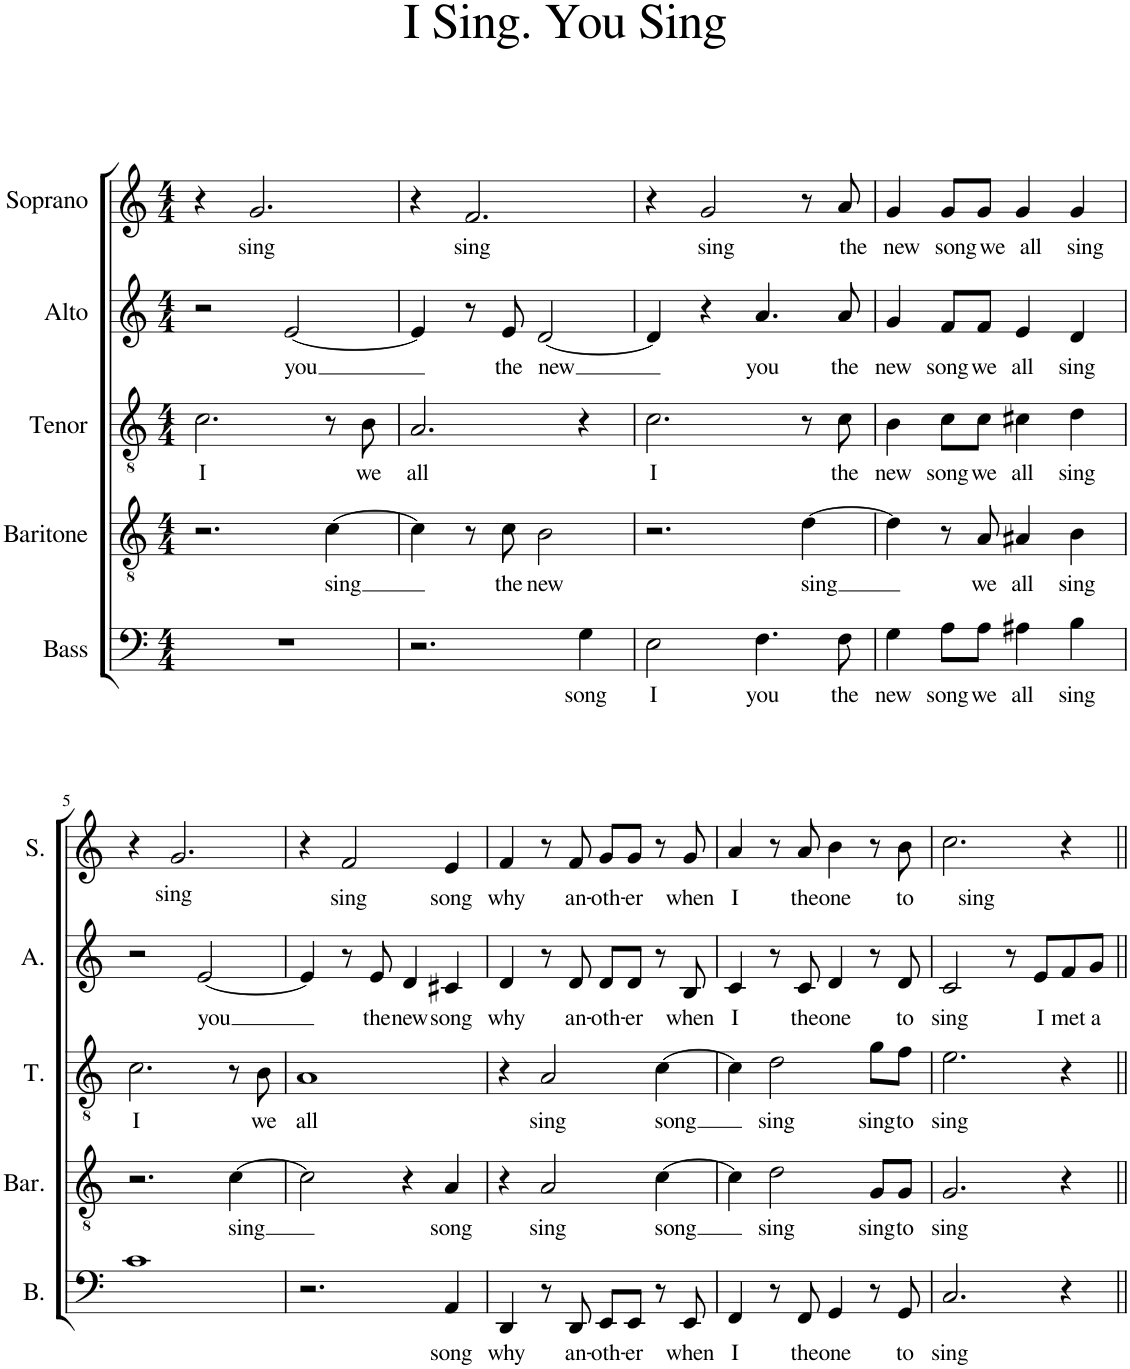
**kern	**text	**kern	**text	**kern	**text	**kern	**text	**kern	**text
*part5	*part5	*part4	*part4	*part3	*part3	*part2	*part2	*part1	*part1
*staff5	*staff5	*staff4	*staff4	*staff3	*staff3	*staff2	*staff2	*staff1	*staff1
*I"Bass	*	*I"Baritone	*	*I"Tenor	*	*I"Alto	*	*I"Soprano	*
*I'B.	*	*I'Bar.	*	*I'T.	*	*I'A.	*	*I'S.	*
*clefF4	*	*clefGv2	*	*clefGv2	*	*clefG2	*	*clefG2	*
*k[]	*	*k[]	*	*k[]	*	*k[]	*	*k[]	*
*M4/4	*	*M4/4	*	*M4/4	*	*M4/4	*	*M4/4	*
=1	=1	=1	=1	=1	=1	=1	=1	=1	=1
!	!	!	!	!	!LO:LY:b	!	!	!	!
1r	.	2.r	.	2.c\	I	2r	.	4r	.
!	!	!	!	!	!	!	!	!	!LO:LY:b
.	.	.	.	.	.	.	.	2.g/	sing
!	!	!	!	!	!	!	!LO:LY:b	!	!
.	.	.	.	.	.	[2e/	you	.	.
!	!	!	!LO:LY:b	!	!	!	!	!	!
.	.	[4c\	sing	8r	.	.	.	.	.
!	!	!	!	!	!LO:LY:b	!	!	!	!
.	.	.	.	8B\	we	.	.	.	.
=2	=2	=2	=2	=2	=2	=2	=2	=2	=2
!	!	!	!	!	!LO:LY:b	!	!	!	!
2.r	.	4c\]	.	2.A/	all	4e/]	.	4r	.
!	!	!	!	!	!	!	!	!	!LO:LY:b
.	.	8r	.	.	.	8r	.	2.f/	sing
!	!	!	!LO:LY:b	!	!	!	!LO:LY:b	!	!
.	.	8c\	the	.	.	8e/	the	.	.
!	!	!	!LO:LY:b	!	!	!	!LO:LY:b	!	!
.	.	2B\	new	.	.	[2d/	new	.	.
!	!LO:LY:b	!	!	!	!	!	!	!	!
4G\	song	.	.	4r	.	.	.	.	.
=3	=3	=3	=3	=3	=3	=3	=3	=3	=3
!	!LO:LY:b	!	!	!	!LO:LY:b	!	!	!	!
2E\	I	2.r	.	2.c\	I	4d/]	.	4r	.
!	!	!	!	!	!	!	!	!	!LO:LY:b
.	.	.	.	.	.	4r	.	2g/	sing
!	!LO:LY:b	!	!	!	!	!	!LO:LY:b	!	!
4.F\	you	.	.	.	.	4.a/	you	.	.
!	!	!	!LO:LY:b	!	!	!	!	!	!
.	.	[4d\	sing	8r	.	.	.	8r	.
!	!LO:LY:b	!	!	!	!LO:LY:b	!	!LO:LY:b	!	!LO:LY:b
8F\	the	.	.	8c\	the	8a/	the	8a/	the
=4	=4	=4	=4	=4	=4	=4	=4	=4	=4
!	!LO:LY:b	!	!	!	!LO:LY:b	!	!LO:LY:b	!	!LO:LY:b
4G\	new	4d\]	.	4B\	new	4g/	new	4g/	new
!	!LO:LY:b	!	!	!	!LO:LY:b	!	!LO:LY:b	!	!LO:LY:b
8A\L	song	8r	.	8c\L	song	8f/L	song	8g/L	song
!	!LO:LY:b	!	!LO:LY:b	!	!LO:LY:b	!	!LO:LY:b	!	!LO:LY:b
8A\J	we	8A/	we	8c\J	we	8f/J	we	8g/J	we
!	!LO:LY:b	!	!LO:LY:b	!	!LO:LY:b	!	!LO:LY:b	!	!LO:LY:b
4A#X\	all	4A#X/	all	4c#X\	all	4e/	all	4g/	all
!	!LO:LY:b	!	!LO:LY:b	!	!LO:LY:b	!	!LO:LY:b	!	!LO:LY:b
4B\	sing	4B\	sing	4d\	sing	4d/	sing	4g/	sing
!!LO:LB:g=z
=5	=5	=5	=5	=5	=5	=5	=5	=5	=5
!	!	!	!	!	!LO:LY:b	!	!	!	!
1c	.	2.r	.	2.c\	I	2r	.	4r	.
!	!	!	!	!	!	!	!	!	!LO:LY:b
.	.	.	.	.	.	.	.	2.g/	sing
!	!	!	!	!	!	!	!LO:LY:b	!	!
.	.	.	.	.	.	[2e/	you	.	.
!	!	!	!LO:LY:b	!	!	!	!	!	!
.	.	[4c\	sing	8r	.	.	.	.	.
!	!	!	!	!	!LO:LY:b	!	!	!	!
.	.	.	.	8B\	we	.	.	.	.
=6	=6	=6	=6	=6	=6	=6	=6	=6	=6
!	!	!	!	!	!LO:LY:b	!	!	!	!
2.r	.	2c\]	.	1A	all	4e/]	.	4r	.
!	!	!	!	!	!	!	!	!	!LO:LY:b
.	.	.	.	.	.	8r	.	2f/	sing
!	!	!	!	!	!	!	!LO:LY:b	!	!
.	.	.	.	.	.	8e/	the	.	.
!	!	!	!	!	!	!	!LO:LY:b	!	!
.	.	4r	.	.	.	4d/	new	.	.
!	!LO:LY:b	!	!LO:LY:b	!	!	!	!LO:LY:b	!	!LO:LY:b
4AA/	song	4A/	song	.	.	4c#X/	song	4e/	song
=7	=7	=7	=7	=7	=7	=7	=7	=7	=7
!	!LO:LY:b	!	!	!	!	!	!LO:LY:b	!	!LO:LY:b
4DD/	why	4r	.	4r	.	4d/	why	4f/	why
!	!	!	!LO:LY:b	!	!LO:LY:b	!	!	!	!
8r	.	2A/	sing	2A/	sing	8r	.	8r	.
!	!LO:LY:b	!	!	!	!	!	!LO:LY:b	!	!LO:LY:b
8DD/	an-	.	.	.	.	8d/	an-	8f/	an-
!	!LO:LY:b	!	!	!	!	!	!LO:LY:b	!	!LO:LY:b
8EE/L	-oth-	.	.	.	.	8d/L	-oth-	8g/L	-oth-
!	!LO:LY:b	!	!	!	!	!	!LO:LY:b	!	!LO:LY:b
8EE/J	-er	.	.	.	.	8d/J	-er	8g/J	-er
!	!	!	!LO:LY:b	!	!LO:LY:b	!	!	!	!
8r	.	[4c\	song	[4c\	song	8r	.	8r	.
!	!LO:LY:b	!	!	!	!	!	!LO:LY:b	!	!LO:LY:b
8EE/	when	.	.	.	.	8B/	when	8g/	when
=8	=8	=8	=8	=8	=8	=8	=8	=8	=8
!	!LO:LY:b	!	!	!	!	!	!LO:LY:b	!	!LO:LY:b
4FF/	I	4c\]	.	4c\]	.	4c/	I	4a/	I
!	!	!	!LO:LY:b	!	!LO:LY:b	!	!	!	!
8r	.	2d\	sing	2d\	sing	8r	.	8r	.
!	!LO:LY:b	!	!	!	!	!	!LO:LY:b	!	!LO:LY:b
8FF/	the	.	.	.	.	8c/	the	8a/	the
!	!LO:LY:b	!	!	!	!	!	!LO:LY:b	!	!LO:LY:b
4GG/	one	.	.	.	.	4d/	one	4b\	one
!	!	!	!LO:LY:b	!	!LO:LY:b	!	!	!	!
8r	.	8G/L	sing	8g\L	sing	8r	.	8r	.
!	!LO:LY:b	!	!LO:LY:b	!	!LO:LY:b	!	!LO:LY:b	!	!LO:LY:b
8GG/	to	8G/J	to	8f\J	to	8d/	to	8b\	to
=9	=9	=9	=9	=9	=9	=9	=9	=9	=9
!	!LO:LY:b	!	!LO:LY:b	!	!LO:LY:b	!	!LO:LY:b	!	!LO:LY:b
2.C/	sing	2.G/	sing	2.e\	sing	2c/	sing	2.cc\	sing
.	.	.	.	.	.	8r	.	.	.
!	!	!	!	!	!	!	!LO:LY:b	!	!
.	.	.	.	.	.	8e/L	I	.	.
!	!	!	!	!	!	!	!LO:LY:b	!	!
4r	.	4r	.	4r	.	8f/	met	4r	.
!	!	!	!	!	!	!	!LO:LY:b	!	!
.	.	.	.	.	.	8g/J	a	.	.
=||	=||	=||	=||	=||	=||	=||	=||	=||	=||
*-	*-	*-	*-	*-	*-	*-	*-	*-	*-
